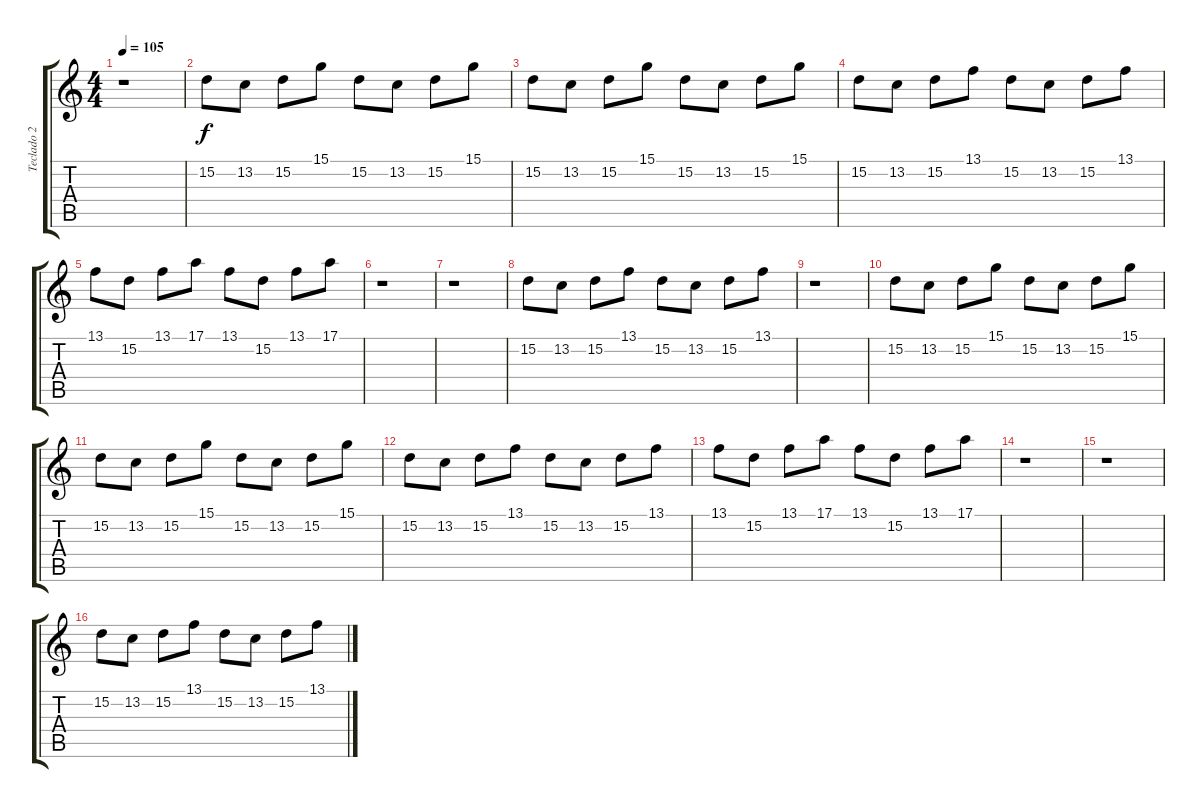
\track ("Teclado 2" "Teclado 2") {instrument whistle}
\staff {score tabs}
\tuning (E4 B3 G3 D3 A2 E2) {hide}
\ts (4 4)
\tempo 105
\clef g2
\ks c
r.1{dy f} |
15.2.8 13.2.8 15.2.8 15.1.8 15.2.8 13.2.8 15.2.8 15.1.8 |
15.2.8 13.2.8 15.2.8 15.1.8 15.2.8 13.2.8 15.2.8 15.1.8 |
15.2.8 13.2.8 15.2.8 13.1.8 15.2.8 13.2.8 15.2.8 13.1.8 |
13.1.8{volume 2} 15.2.8 13.1.8 17.1.8 13.1.8 15.2.8 13.1.8 17.1.8 |
r.1 |
r.1 |
15.2.8{volume 4 instrument recorder} 13.2.8 15.2.8 13.1.8 15.2.8 13.2.8 15.2.8 13.1.8 |
r.1 |
15.2.8 13.2.8 15.2.8 15.1.8 15.2.8 13.2.8 15.2.8 15.1.8 |
15.2.8 13.2.8 15.2.8 15.1.8 15.2.8 13.2.8 15.2.8 15.1.8 |
15.2.8 13.2.8 15.2.8 13.1.8 15.2.8 13.2.8 15.2.8 13.1.8 |
13.1.8{volume 2} 15.2.8 13.1.8 17.1.8 13.1.8 15.2.8 13.1.8 17.1.8 |
r.1 |
r.1 |
15.2.8{volume 4 instrument recorder} 13.2.8 15.2.8 13.1.8 15.2.8 13.2.8 15.2.8 13.1.8
